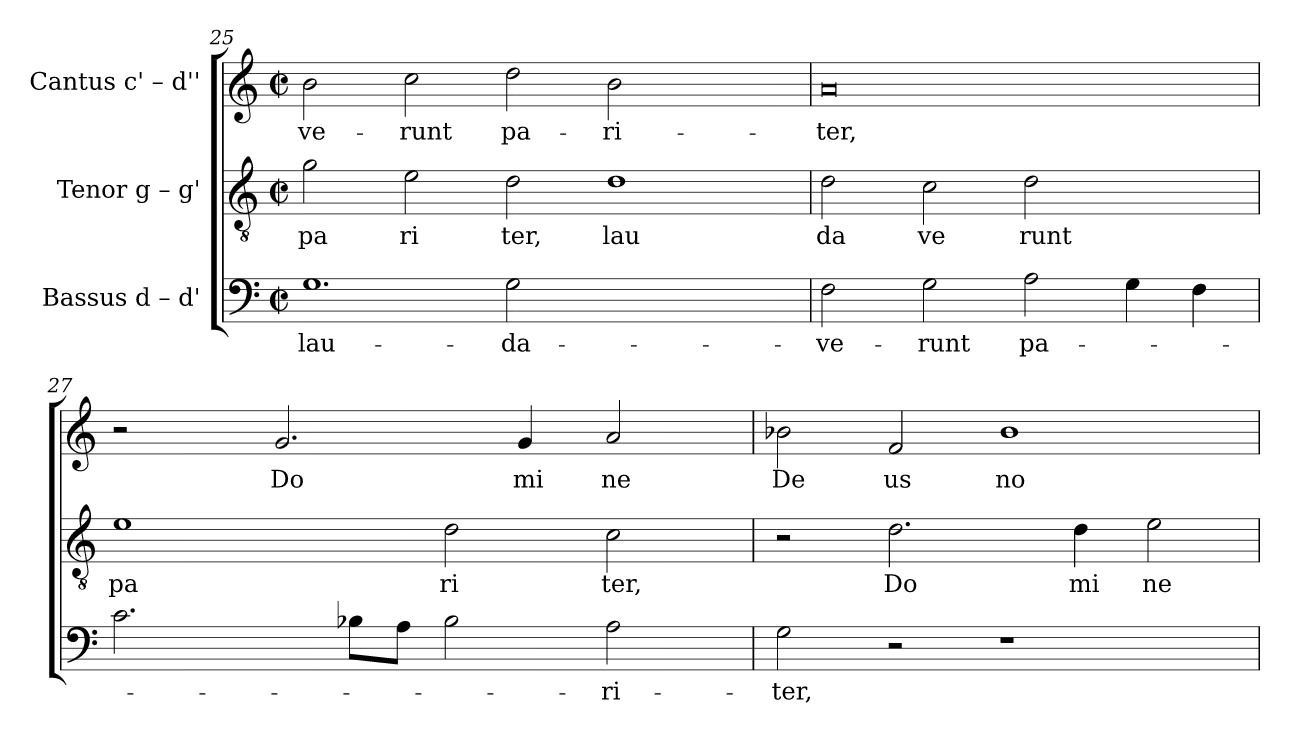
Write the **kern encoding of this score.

**kern	**text	**kern	**text	**kern	**text
*part3	*part3	*part2	*part2	*part1	*part1
*staff3	*staff3	*staff2	*staff2	*staff1	*staff1
*I"Bassus  d – d'	*	*I"Tenor  g – g'	*	*I"Cantus  c' – d''	*
*clefF4	*	*clefGv2	*	*clefG2	*
*M2/2	*	*M2/2	*	*M2/2	*
*met(c|)	*	*met(c|)	*	*met(c|)	*
=25	=25	=25	=25	=25	=25
!LO:N:vis=1.	!LO:LY:b:cj	!	!LO:LY:b:cj	!	!LO:LY:b:cj
1G	lau-	2g\	pa	2b\	-ve-
!	!	!	!LO:LY:b:cj	!	!LO:LY:b:cj
.	.	2e\	ri	2cc\	-runt
!	!LO:LY:b:cj	!	!LO:LY:b:cj	!	!LO:LY:b:cj
2G\	-da-	2d\	ter,	2dd\	pa-
!	!	!	!LO:LY:b:cj	!	!LO:LY:b:cj
1ryy	.	1d	lau	2b\	-ri-
.	.	.	.	2ryy	.
=26	=26	=26	=26	=26	=26
!	!LO:LY:b:cj	!	!LO:LY:b:cj	!	!LO:LY:b:cj
2F\	-ve-	2d\	da	0a	-ter,
!	!LO:LY:b:cj	!	!LO:LY:b:cj	!	!
2G\	-runt	2c\	ve	.	.
!	!LO:LY:b:cj	!	!LO:LY:b:cj	!	!
2A\	pa-	2d\	runt	.	.
4G\	.	2ryy	.	.	.
4F\	.	.	.	.	.
!!LO:LB:g=z
=27	=27	=27	=27	=27	=27
!	!	!	!LO:LY:b:cj	!	!
*^	*	*	*	*	*
2.c\	4ryy	.	1e	pa	2r	.
.	32ryy	.	.	.	.	.
.	1ryy	.	.	.	.	.
!	!	!	!	!	!	!LO:LY:b:cj
.	.	.	.	.	2.g/	Do
8B-X\L	.	.	.	.	.	.
8A\J	.	.	.	.	.	.
!	!	!	!	!LO:LY:b:cj	!	!
2B-\	.	.	2d\	ri	.	.
!	!	!	!	!	!	!LO:LY:b:cj
.	.	.	.	.	4g/	mi
.	2ryy	.	.	.	.	.
!	!	!LO:LY:b:cj	!	!LO:LY:b:cj	!	!LO:LY:b:cj
2A\	.	-ri-	2c\	ter,	2a/	ne
.	8..ryy	.	.	.	.	.
=28	=28	=28	=28	=28	=28	=28
!	!	!LO:LY:b:cj	!	!	!	!LO:LY:b:cj
*v	*v	*	*	*	*	*
2G\	-ter,	2r	.	2b-X\	De
!	!	!	!LO:LY:b:cj	!	!LO:LY:b:cj
2r	.	2.d\	Do	2f/	us
!	!	!	!	!	!LO:LY:b:cj
1r	.	.	.	1b-	no
!	!	!	!LO:LY:b:cj	!	!
.	.	4d\	mi	.	.
!	!	!	!LO:LY:b:cj	!	!
.	.	2e\	ne	.	.
=	=	=	=	=	=
*-	*-	*-	*-	*-	*-
